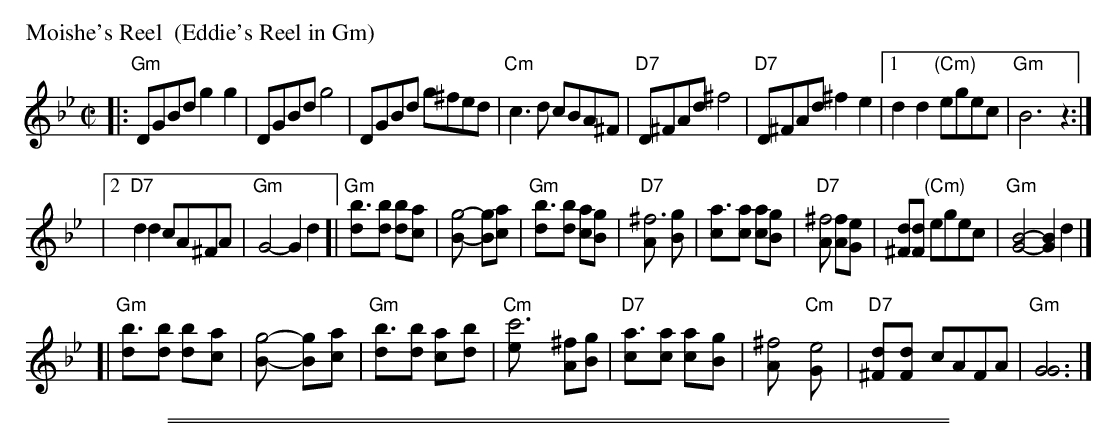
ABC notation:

X:1
P: Moishe's Reel  (Eddie's Reel in Gm)
M: C|
L: 1/8
K: Gm
|: "Gm"DGBd g2g2 | DGBd g4 \
| DGBd g^fed | "Cm"c3d cBA^F \
| "D7"D^FAd ^f4 \
| "D7"D^FAd ^f2e2 \
|1 d2d2 "(Cm)"egec | "Gm"B6 z2 :|
|2 "D7"d2d2 cA^FA | "Gm"G4- G2d2 \
[| "Gm"[b3d][bd] [b2d][a2c] | [g4B]- [g2B][a2c] \
| "Gm"[b3d][bd] [a2c][g2B] | "D7"[^f6A] [g2B] \
| [a3c][ac] [a2c][g2B] | "D7"[^f4A] [f2A][e2G] \
| [d2^F][d2F] "(Cm)"egec | "Gm"[G4B4]- [G2B2]d2 |]
[| "Gm"[b3d][bd] [b2d][a2c] | [g4B]- [g2B][a2c] \
| "Gm"[b3d][bd] [a2c][b2d] | "Cm"[c'6e] [^fA][gB] \
| "D7"[a3c][ac] [a2c][g2B] | [^f4A] "Cm"[e4G] \
| "D7"[d2^F][d2F] cAFA | "Gm"[G6G6] |]
